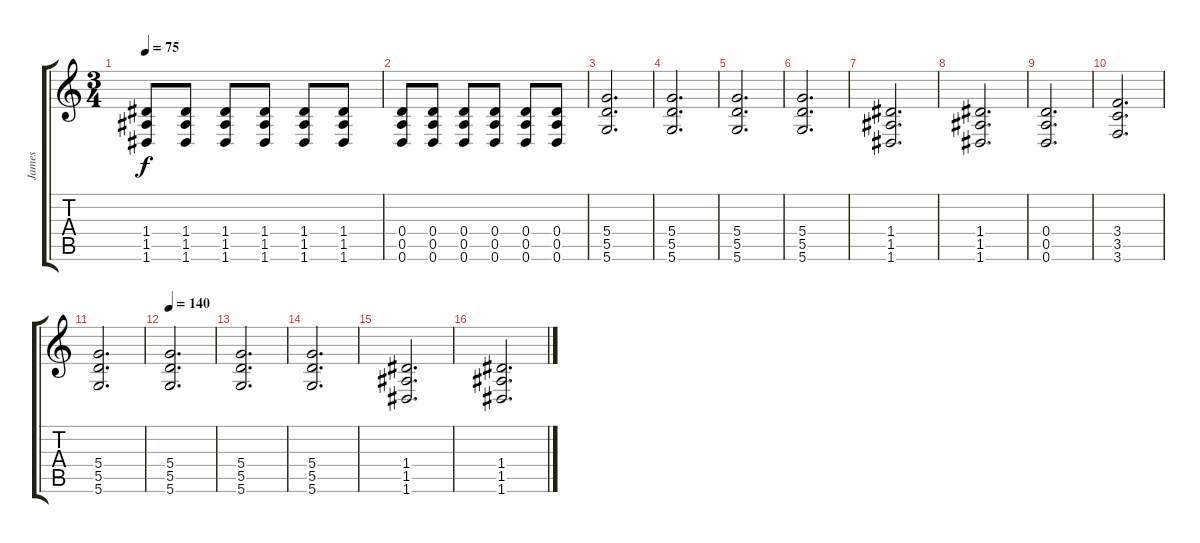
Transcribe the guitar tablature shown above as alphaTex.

\track ("James" "James") {instrument distortionguitar}
\staff {score tabs}
\tuning (E4 B3 G3 D3 A2 D2) {hide}
\ts (3 4)
\tempo 75
\clef g2
\ks c
(1.4 1.5 1.6).8{dy f} (1.4 1.5 1.6).8 (1.4 1.5 1.6).8 (1.4 1.5 1.6).8 (1.4 1.5 1.6).8 (1.4 1.5 1.6).8 |
(0.4 0.5 0.6).8 (0.4 0.5 0.6).8 (0.4 0.5 0.6).8 (0.4 0.5 0.6).8 (0.4 0.5 0.6).8 (0.4 0.5 0.6).8 |
(5.4 5.5 5.6).2{d} |
(5.4 5.5 5.6).2{d} |
(5.4 5.5 5.6).2{d} |
(5.4 5.5 5.6).2{d} |
(1.4 1.5 1.6).2{d} |
(1.4 1.5 1.6).2{d} |
(0.4 0.5 0.6).2{d} |
(3.4 3.5 3.6).2{d} |
(5.4 5.5 5.6).2{d} |
\tempo 140
(5.4 5.5 5.6).2{d} |
(5.4 5.5 5.6).2{d} |
(5.4 5.5 5.6).2{d} |
(1.4 1.5 1.6).2{d} |
(1.4 1.5 1.6).2{d}
